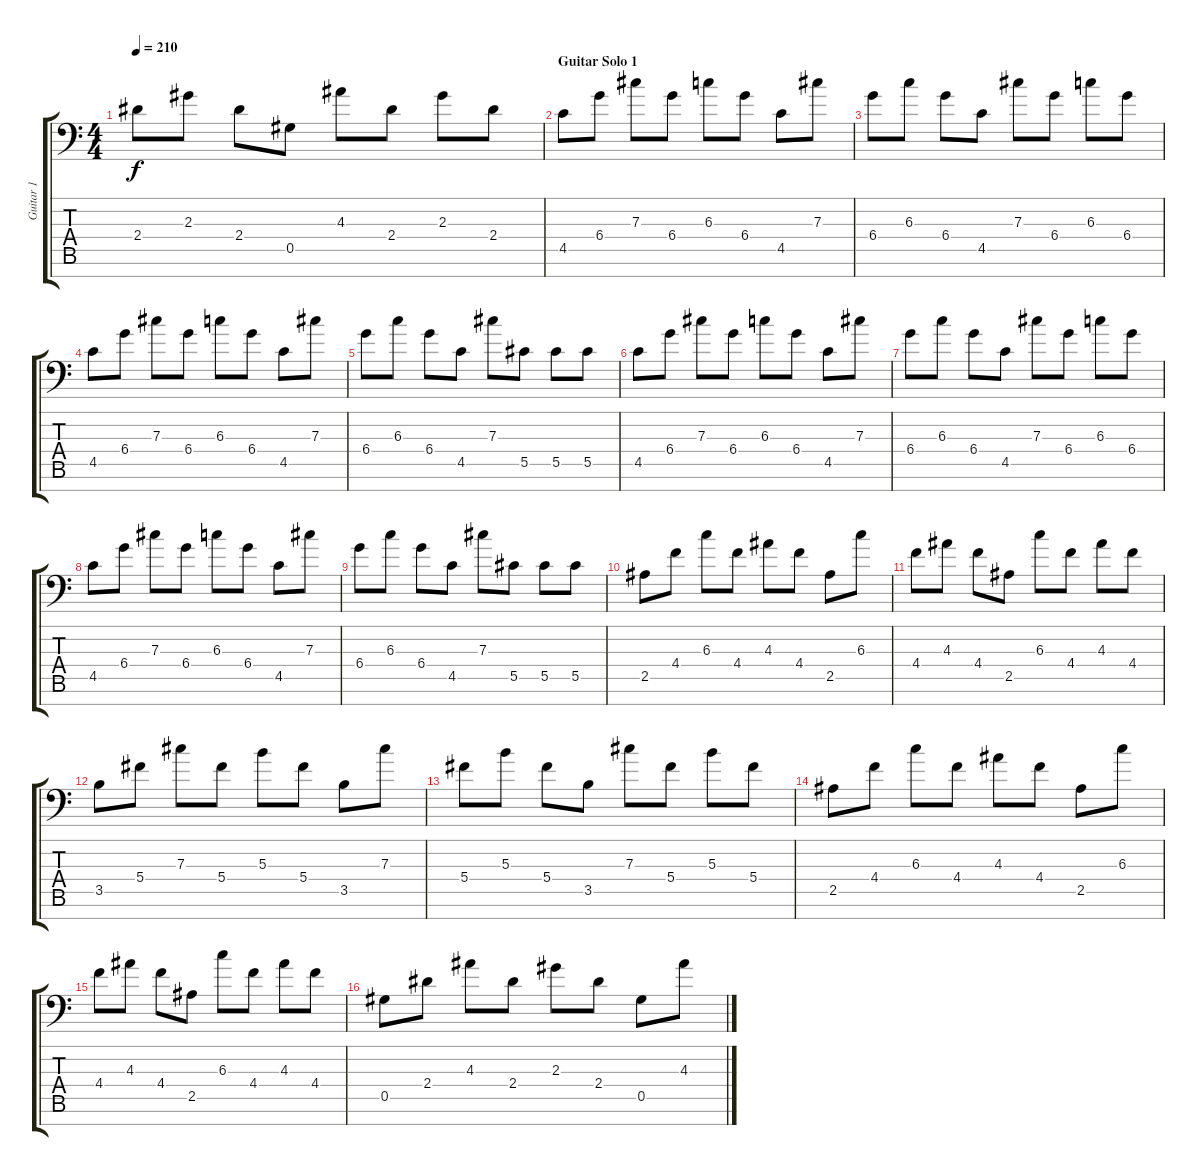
\track ("Guitar 1" "Guitar 1") {instrument acousticguitarsteel}
\staff {score tabs}
\tuning (Eb4 Bb3 Gb3 Db3 Ab2 Eb2 Bb1) {hide}
\ts (4 4)
\tempo 210
\clef f4
\ks c
2.4.8{dy f} 2.3.8 2.4.8 0.5.8 4.3.8 2.4.8 2.3.8 2.4.8 |
\section ("" "Guitar Solo 1")
4.5.8 6.4.8 7.3.8 6.4.8 6.3.8 6.4.8 4.5.8 7.3.8 |
6.4.8 6.3.8 6.4.8 4.5.8 7.3.8 6.4.8 6.3.8 6.4.8 |
4.5.8 6.4.8 7.3.8 6.4.8 6.3.8 6.4.8 4.5.8 7.3.8 |
6.4.8 6.3.8 6.4.8 4.5.8 7.3.8 5.5.8 5.5.8 5.5.8 |
4.5.8 6.4.8 7.3.8 6.4.8 6.3.8 6.4.8 4.5.8 7.3.8 |
6.4.8 6.3.8 6.4.8 4.5.8 7.3.8 6.4.8 6.3.8 6.4.8 |
4.5.8 6.4.8 7.3.8 6.4.8 6.3.8 6.4.8 4.5.8 7.3.8 |
6.4.8 6.3.8 6.4.8 4.5.8 7.3.8 5.5.8 5.5.8 5.5.8 |
2.5.8 4.4.8 6.3.8 4.4.8 4.3.8 4.4.8 2.5.8 6.3.8 |
4.4.8 4.3.8 4.4.8 2.5.8 6.3.8 4.4.8 4.3.8 4.4.8 |
3.5.8 5.4.8 7.3.8 5.4.8 5.3.8 5.4.8 3.5.8 7.3.8 |
5.4.8 5.3.8 5.4.8 3.5.8 7.3.8 5.4.8 5.3.8 5.4.8 |
2.5.8 4.4.8 6.3.8 4.4.8 4.3.8 4.4.8 2.5.8 6.3.8 |
4.4.8 4.3.8 4.4.8 2.5.8 6.3.8 4.4.8 4.3.8 4.4.8 |
0.5.8 2.4.8 4.3.8 2.4.8 2.3.8 2.4.8 0.5.8 4.3.8
